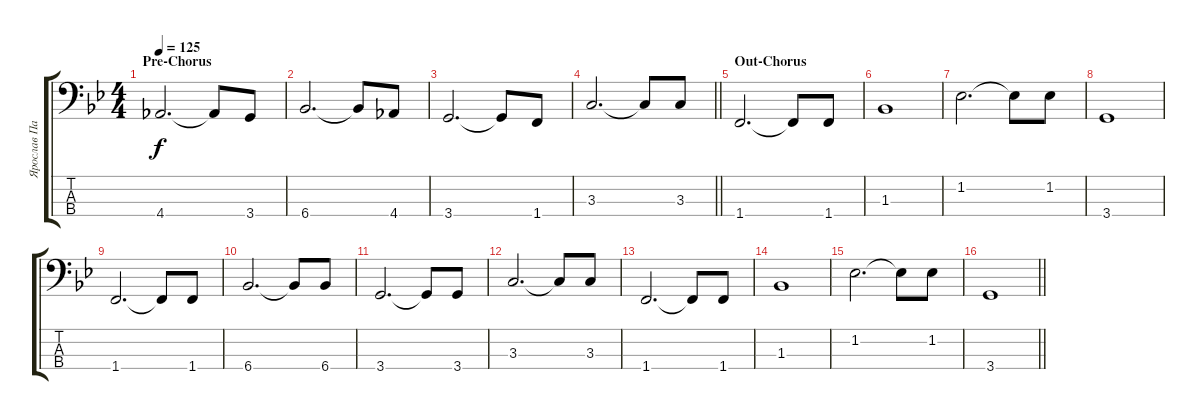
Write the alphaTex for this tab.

\track ("Ярослав Пастухов" "Ярослав Па") {instrument electricbassfinger}
\staff {score tabs}
\tuning (G2 D2 A1 E1) {hide}
\ts (4 4)
\section ("" "Pre-Chorus")
\tempo 125
\clef f4
\ks bb
4.4.2{d dy f} 4.4{t}.8 3.4.8 |
6.4.2{d} 6.4{t}.8 4.4.8 |
3.4.2{d} 3.4{t}.8 1.4.8 |
\barLineRight lightlight
3.3.2{d} 3.3{t}.8 3.3.8 |
\section ("" "Out-Chorus")
1.4.2{d} 1.4{t}.8 1.4.8 |
1.3.1 |
1.2.2{d} 1.2{t}.8 1.2.8 |
3.4.1 |
1.4.2{d} 1.4{t}.8 1.4.8 |
6.4.2{d} 6.4{t}.8 6.4.8 |
3.4.2{d} 3.4{t}.8 3.4.8 |
3.3.2{d} 3.3{t}.8 3.3.8 |
1.4.2{d} 1.4{t}.8 1.4.8 |
1.3.1 |
1.2.2{d} 1.2{t}.8 1.2.8 |
\barLineRight lightlight
3.4.1
